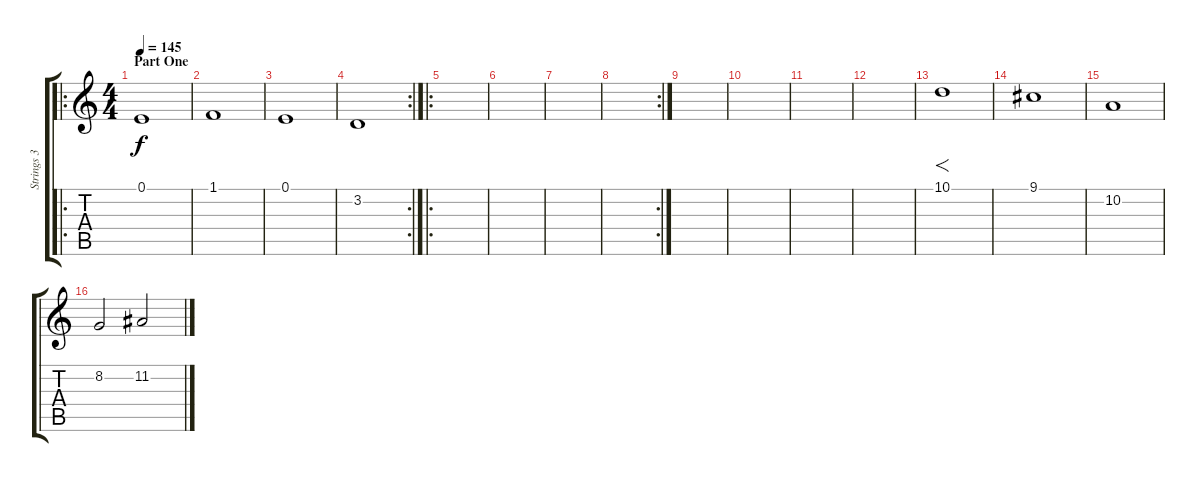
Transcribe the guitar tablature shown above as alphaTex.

\track ("Strings 3" "Strings 3") {instrument stringensemble1}
\staff {score tabs}
\tuning (E4 B3 G3 D3 A2 E2) {hide}
\ro
\ts (4 4)
\section ("" "Part One")
\tempo 145
\clef g2
\ks c
0.1.1{dy f instrument stringensemble1} |
1.1.1 |
0.1.1 |
\rc 2
3.2.1 |
\ro
|
|
|
\rc 2
|
|
|
|
|
10.1.1{f volume 10} |
9.1.1 |
10.2.1 |
8.2.2 11.2.2
